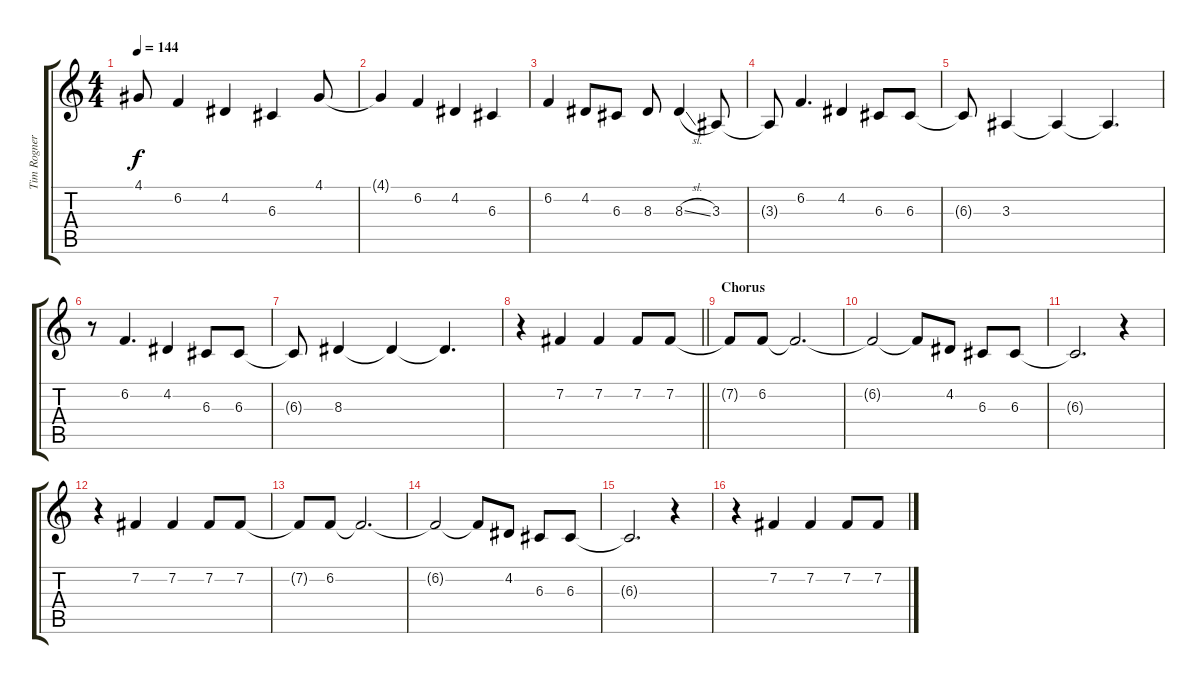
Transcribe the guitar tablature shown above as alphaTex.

\track ("Tim Rogner - Vocals" "Tim Rogner") {instrument altosax}
\staff {score tabs}
\tuning (E4 B3 G3 D3 A2 E2) {hide}
\ts (4 4)
\tempo 144
\clef g2
\ks c
4.1.8{dy f} 6.2.4 4.2.4 6.3.4 4.1.8 |
4.1{t}.4 6.2.4 4.2.4 6.3.4 |
6.2.4 4.2.8 6.3.8 8.3.8 8.3{sl}.4 3.3.8 |
3.3{t}.8 6.2.4{d} 4.2.4 6.3.8 6.3.8 |
6.3{t}.8 3.3.4 3.3{t}.4 3.3{t}.4{d} |
r.8 6.2.4{d} 4.2.4 6.3.8 6.3.8 |
6.3{t}.8 8.3.4 8.3{t}.4 8.3{t}.4{d} |
\barLineRight lightlight
r.4 7.2.4 7.2.4 7.2.8 7.2.8 |
\section ("" "Chorus")
7.2{t}.8 6.2.8 6.2{t}.2{d} |
6.2{t}.2 6.2{t}.8 4.2.8 6.3.8 6.3.8 |
6.3{t}.2{d} r.4 |
r.4 7.2.4 7.2.4 7.2.8 7.2.8 |
7.2{t}.8 6.2.8 6.2{t}.2{d} |
6.2{t}.2 6.2{t}.8 4.2.8 6.3.8 6.3.8 |
6.3{t}.2{d} r.4 |
r.4 7.2.4 7.2.4 7.2.8 7.2.8
